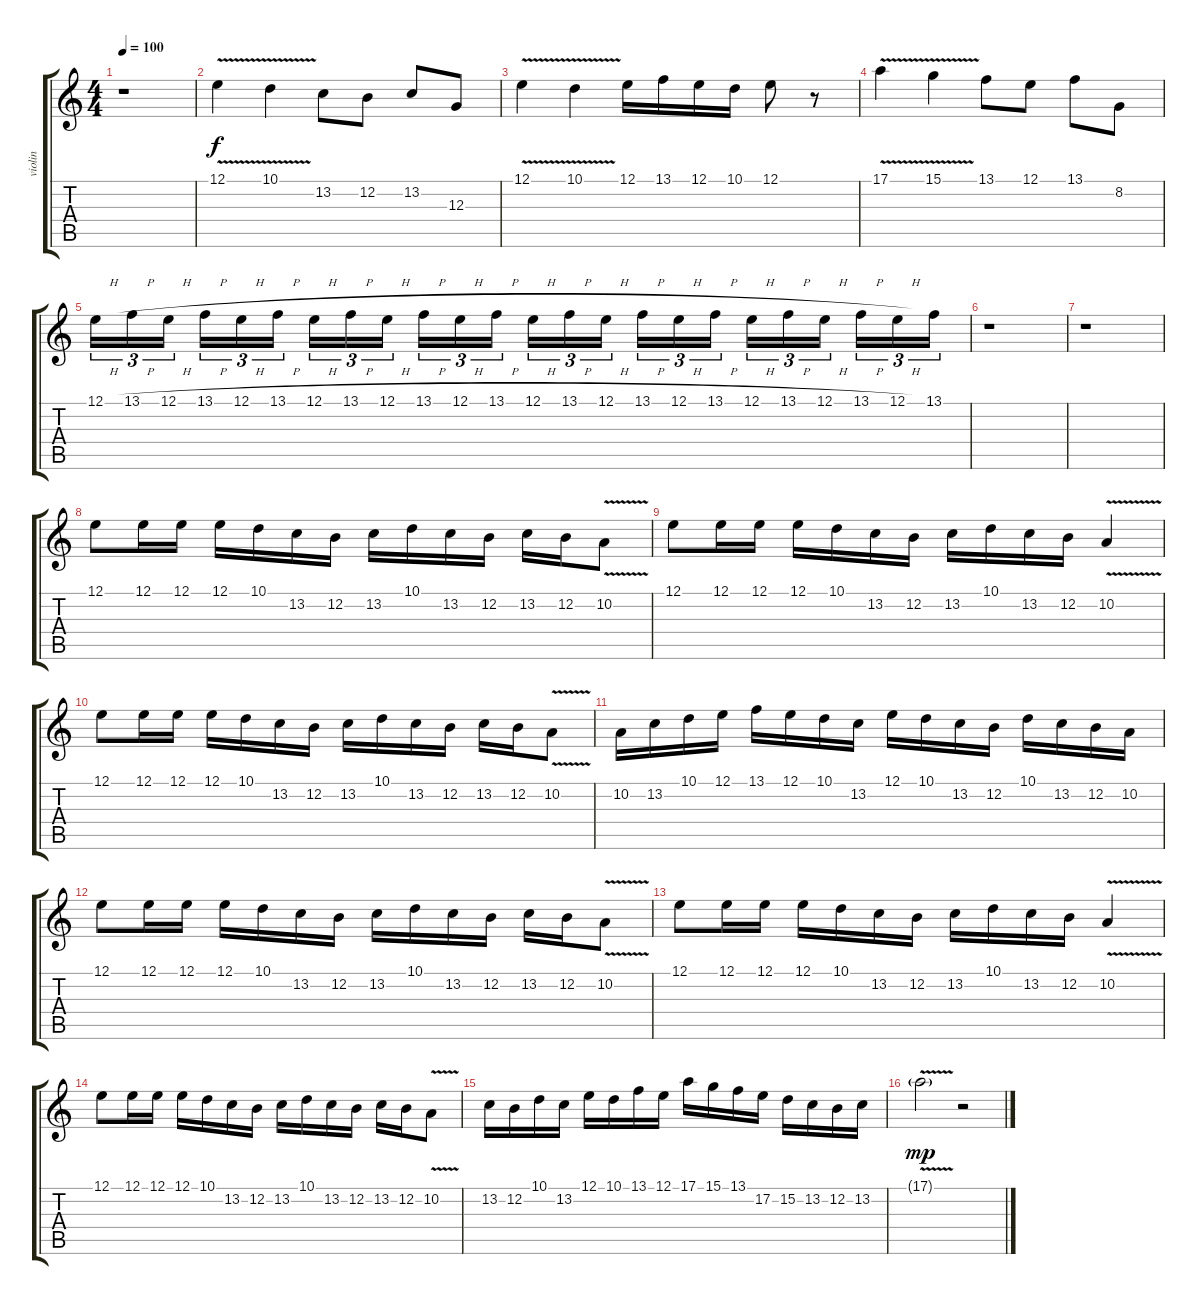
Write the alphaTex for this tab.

\track ("violin" "violin") {instrument violin}
\staff {score tabs}
\tuning (E4 B3 G3 D3 A2 E2) {hide}
\ts (4 4)
\tempo 100
\clef g2
\ks c
r.1{dy f} |
12.1{v}.4{volume 9} 10.1{v}.4 13.2.8 12.2.8 13.2.8 12.3.8 |
12.1{v}.4 10.1{v}.4 12.1.16 13.1.16 12.1.16 10.1.16 12.1.8 r.8 |
17.1{v}.4 15.1{v}.4 13.1.8 12.1.8 13.1.8 8.2.8 |
12.1{h}.16{tu (3 2)} 13.1{h}.16{tu (3 2)} 12.1{h}.16{tu (3 2)} 13.1{h}.16{tu (3 2)} 12.1{h}.16{tu (3 2)} 13.1{h}.16{tu (3 2)} 12.1{h}.16{tu (3 2)} 13.1{h}.16{tu (3 2)} 12.1{h}.16{tu (3 2)} 13.1{h}.16{tu (3 2)} 12.1{h}.16{tu (3 2)} 13.1{h}.16{tu (3 2)} 12.1{h}.16{tu (3 2)} 13.1{h}.16{tu (3 2)} 12.1{h}.16{tu (3 2)} 13.1{h}.16{tu (3 2)} 12.1{h}.16{tu (3 2)} 13.1{h}.16{tu (3 2)} 12.1{h}.16{tu (3 2)} 13.1{h}.16{tu (3 2)} 12.1{h}.16{tu (3 2)} 13.1{h}.16{tu (3 2)} 12.1{h}.16{tu (3 2)} 13.1.16{tu (3 2)} |
r.1 |
r.1 |
\section ("" "")
12.1.8{volume 11 balance 10} 12.1.16 12.1.16 12.1.16 10.1.16 13.2.16 12.2.16 13.2.16 10.1.16 13.2.16 12.2.16 13.2.16 12.2.16 10.2{v}.8 |
12.1.8 12.1.16 12.1.16 12.1.16 10.1.16 13.2.16 12.2.16 13.2.16 10.1.16 13.2.16 12.2.16 10.2{v}.4 |
12.1.8 12.1.16 12.1.16 12.1.16 10.1.16 13.2.16 12.2.16 13.2.16 10.1.16 13.2.16 12.2.16 13.2.16 12.2.16 10.2{v}.8 |
10.2.16 13.2.16 10.1.16 12.1.16 13.1.16 12.1.16 10.1.16 13.2.16 12.1.16 10.1.16 13.2.16 12.2.16 10.1.16 13.2.16 12.2.16 10.2.16 |
12.1.8 12.1.16 12.1.16 12.1.16 10.1.16 13.2.16 12.2.16 13.2.16 10.1.16 13.2.16 12.2.16 13.2.16 12.2.16 10.2{v}.8 |
12.1.8 12.1.16 12.1.16 12.1.16 10.1.16 13.2.16 12.2.16 13.2.16 10.1.16 13.2.16 12.2.16 10.2{v}.4 |
12.1.8 12.1.16 12.1.16 12.1.16 10.1.16 13.2.16 12.2.16 13.2.16 10.1.16 13.2.16 12.2.16 13.2.16 12.2.16 10.2{v}.8 |
13.2.16 12.2.16 10.1.16 13.2.16 12.1.16 10.1.16 13.1.16 12.1.16 17.1.16 15.1.16 13.1.16 17.2.16 15.2.16 13.2.16 12.2.16 13.2.16 |
\section ("" "")
17.1{v g}.2{dy mp} r.2
